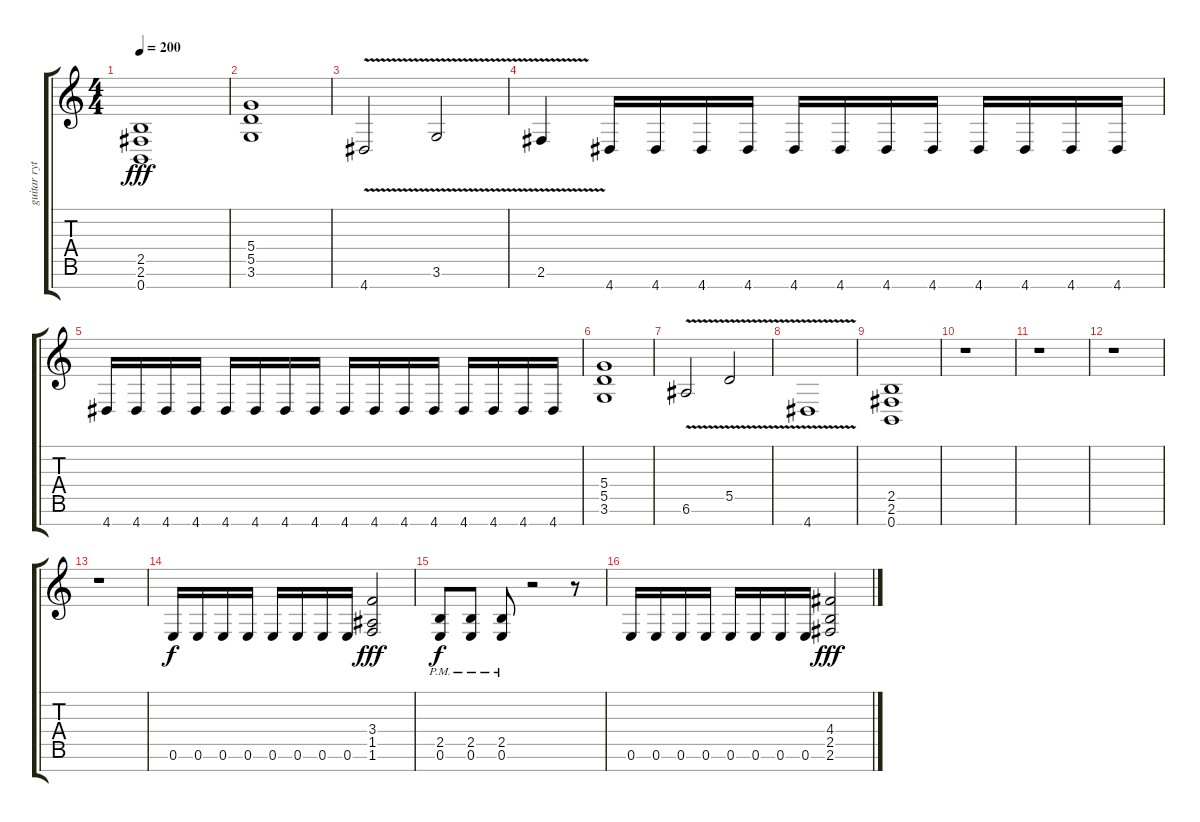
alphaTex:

\track ("guitar rythm 1" "guitar ryt") {instrument distortionguitar}
\staff {score tabs}
\tuning (E4 B3 G3 D3 A2 E2 B1) {hide}
\ts (4 4)
\tempo 200
\clef g2
\ks c
(2.5 2.6 0.7).1{dy fff} |
(5.4 5.5 3.6).1 |
4.7{v}.2 3.6{v}.2 |
2.6{v}.4 4.7.16 4.7.16 4.7.16 4.7.16 4.7.16 4.7.16 4.7.16 4.7.16 4.7.16 4.7.16 4.7.16 4.7.16 |
4.7.16 4.7.16 4.7.16 4.7.16 4.7.16 4.7.16 4.7.16 4.7.16 4.7.16 4.7.16 4.7.16 4.7.16 4.7.16 4.7.16 4.7.16 4.7.16 |
(5.4 5.5 3.6).1 |
6.6{v}.2 5.5{v}.2 |
4.7{v}.1 |
(2.5 2.6 0.7).1 |
r.1 |
r.1 |
r.1 |
r.1 |
0.6.16{dy f} 0.6.16 0.6.16 0.6.16 0.6.16 0.6.16 0.6.16 0.6.16 (3.4 1.5 1.6).2{dy fff} |
(2.5{pm} 0.6{pm}).8{dy f} (2.5{pm} 0.6{pm}).8 (2.5{pm} 0.6{pm}).8 r.2 r.8 |
0.6.16 0.6.16 0.6.16 0.6.16 0.6.16 0.6.16 0.6.16 0.6.16 (4.4 2.5 2.6).2{dy fff}
